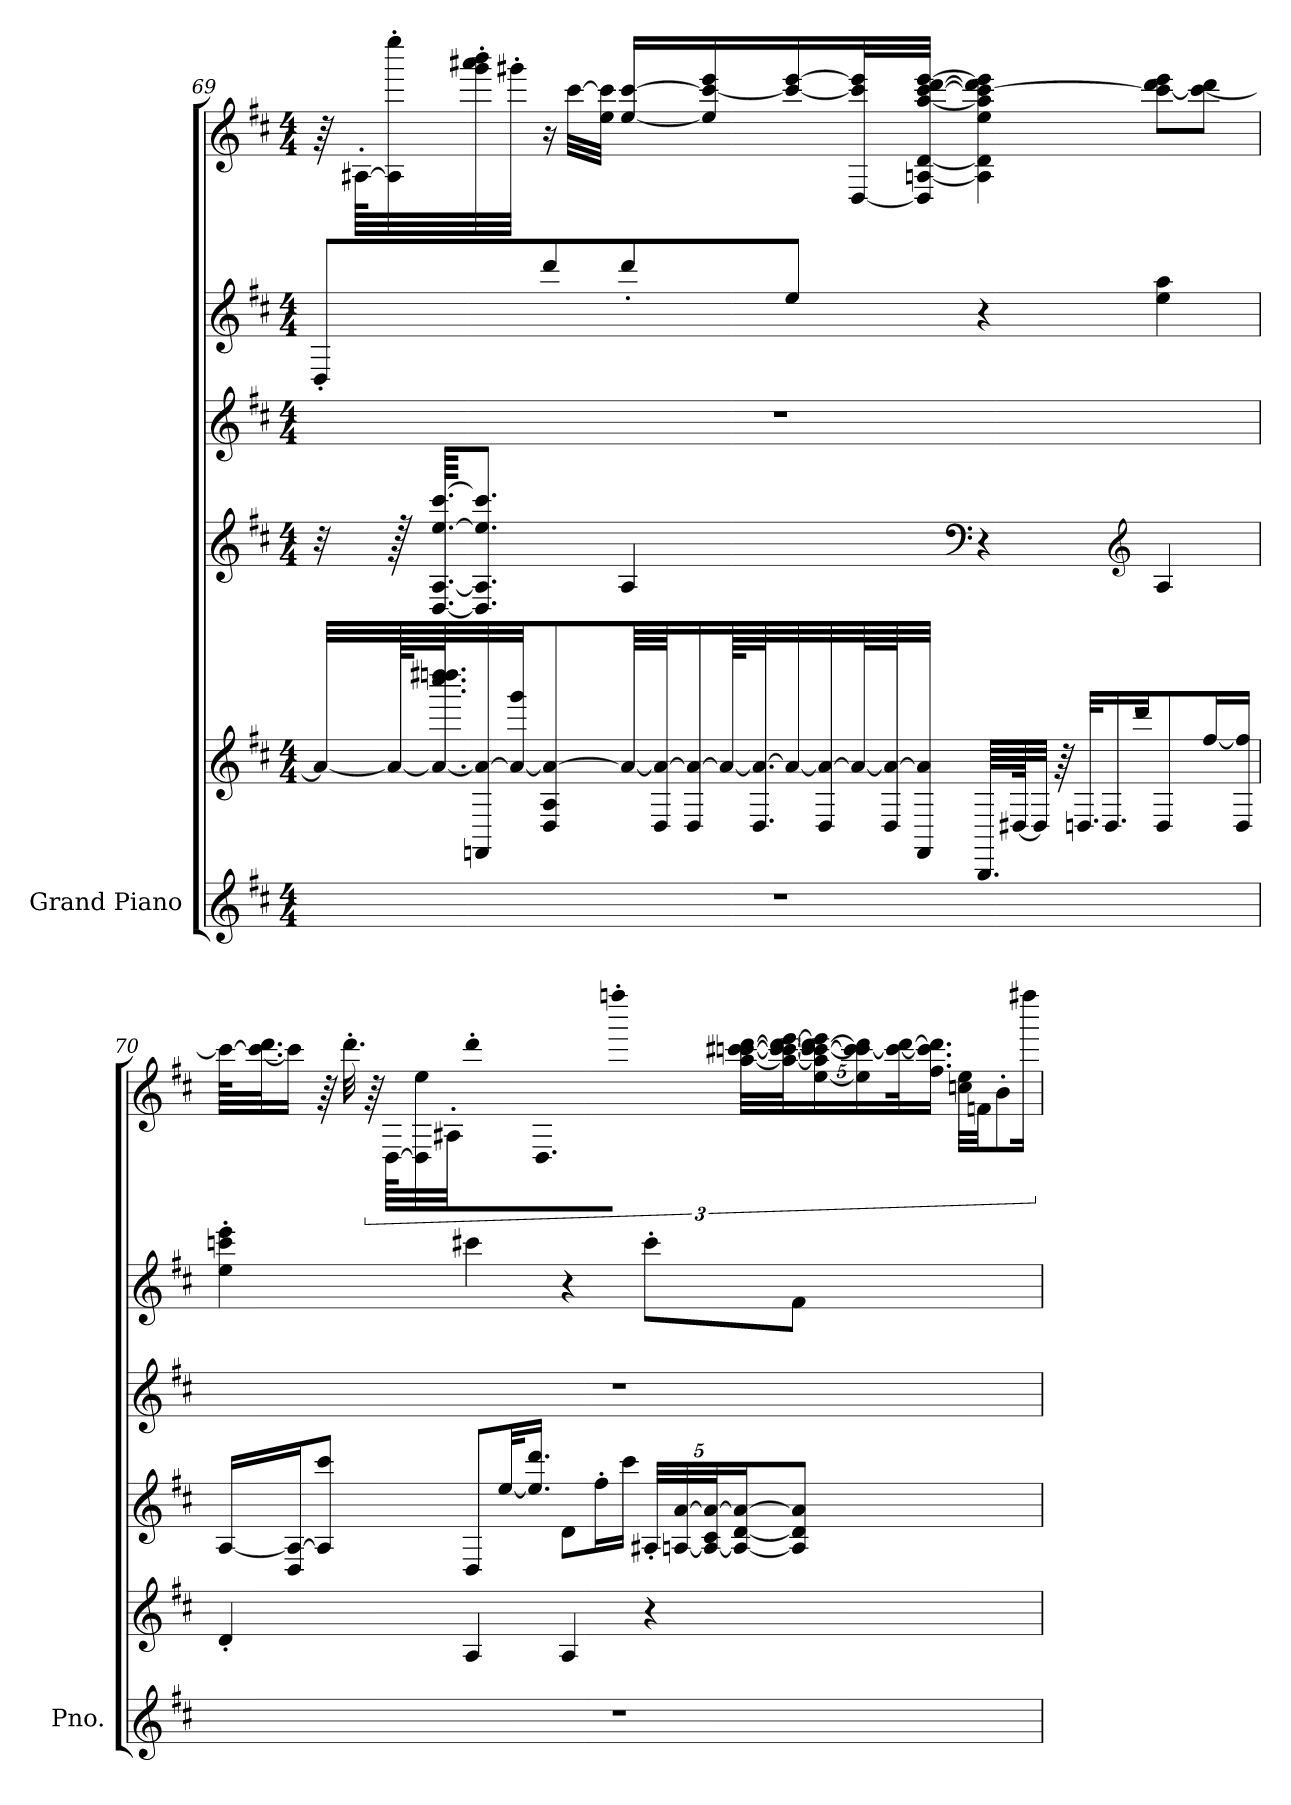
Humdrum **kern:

**kern	**kern	**kern	**kern	**kern	**kern
*part1	*part1	*part1	*part1	*part1	*part1
*staff6	*staff5	*staff4	*staff3	*staff2	*staff1
*I"Grand Piano	*	*	*	*	*
*I'Pno.	*	*	*	*	*
!!LO:LB:g=z
*clefG2	*clefG2	*clefG2	*clefG2	*clefG2	*clefG2
*k[f#c#]	*k[f#c#]	*k[f#c#]	*k[f#c#]	*k[f#c#]	*k[f#c#]
*M4/4	*M4/4	*M4/4	*M4/4	*M4/4	*M4/4
=69	=69	=69	=69	=69	=69
1r	32a/LLL_	32r	1r	8D'/L	64r
.	.	.	.	.	[64A#X'\KLLL
.	128a/KL_	128r	.	.	32A#\]' 32eeee\'
.	64.a/_ 64.cccc#/ 64.ddddn/ 64.dddd#X/J	[64.D/ [64.A/ [64.ee/ [64.ccc#/KKKL	.	.	.
.	32FFn/ 32a/_	8.D/] 8.A/] 8.ee/] 8.ccc#/]J	.	.	32ggg\' 32aaa#X\' 32bbb\'
.	32a/_ 32ggg/JJ	.	.	.	32ggg#X'\JJJ
.	8D/ 8A/ 8a/_	.	.	8ddd/	16r
.	.	.	.	.	[32ccc#\LLL
.	.	.	.	.	32ee\ 32ccc#\]JJJ
.	64a/LLL_	4A/	.	8ddd'/	[16ee/ [16ccc#/LL
.	64D/ 64a/_JJ	.	.	.	.
.	16D/ 16a/_	.	.	.	.
.	.	.	.	.	16ee/] 16ccc#/_ 16eee/
.	128a/KLL_	.	.	.	.
.	64.D/ 64.a/_J	.	.	.	.
.	32a/_	.	.	8ee/J	16ccc#/_ [16eee/
.	32D/ 32a/_	.	.	.	.
.	64a/L_	.	.	.	[32D/ 32ccc#/] 32eee/]L
.	64D/ 64a/_J	.	.	.	.
.	32FF/ 32a/]JJJ	.	.	.	32D/] [32An/ [32d/ [32aa/ [32ccc#/ [32ddd/ [32eee/JJJ
*	*	*clefF4	*	*	*
.	64.BBB/LLLL	4r	.	4r	4A\] 4d\] 4ee\ 4aa\] 4ccc#\_ 4ddd\] 4eee\]
.	[128D#X/JK	.	.	.	.
.	32D#/JJJ]	.	.	.	.
.	64r	.	.	.	.
.	32.Dn/KLL	.	.	.	.
.	16.D/	.	.	.	.
*	*	*clefG2	*	*	*
.	32ddd/JK	.	.	.	.
.	8D/	4A/	.	4ee\ 4aa\	8ccc#\_ 8ddd\ 8eee\L
.	[16ff#/L	.	.	.	8ccc#\_ 8ddd\J
.	16D/ 16ff#/]JJ	.	.	.	.
=70	=70	=70	=70	=70	=70
1r	4d'/	[16A/LL	1r	4ee\' 4cccn\' 4eee\'	64ccc#\KLLL_
.	.	.	.	.	32.ccc#\_ 32.ddd\J
.	.	16D/ 16A/_J	.	.	16ccc#\JJ]
.	.	8A/] 8ccc#/J	.	.	64r
.	.	.	.	.	32.ddd'\
.	.	.	.	.	96r
.	.	.	.	.	[96D\KLLL
.	.	.	.	.	48D\] 48ee\
.	.	.	.	.	48A#X'\JJ
.	4A/	8D/L	.	4ccc#X\	8ddd'\
.	.	[32ee/KL	.	.	16.D\L
.	.	16.ee/] 16.ddd/JJ	.	.	.
.	.	.	.	.	32ffffn'\JJk
*	*	*	*	*	*Xbrackettup
.	4A/	8d\L	.	4r	[40aa\ [40cccn\ [40ccc#X\ [40ddd\LLL
.	.	.	.	.	40aa\_ 40ccc\_ 40ccc#\_ 40ddd\_ [40eee\J
.	.	.	.	.	[20ee\ 20aa\] 20ccc\_ 20ccc#\_ 20ddd\_ 20eee\]
.	.	.	.	.	20ee\] 20ccc\_ 20ccc#\] 20ddd\]
.	.	16ff#'\L	.	.	.
.	.	.	.	.	40ccc\_ [40ddd\K
.	.	.	.	.	20.ff#\ 20.ccc\] 20.ddd\]JJ
.	.	16ccc#\JJ	.	.	.
.	4r	40A#X'/LLL	.	8ccc#'\L	32ccn\ 32ee\LLL
.	.	[40An/ [40a/	.	.	.
.	.	.	.	.	32fn\JJ
.	.	40A/_ 40c#/ 40a/_J	.	.	.
.	.	.	.	.	8b'\
.	.	20A/_ [20d/ 20a/_J	.	.	.
.	.	8A/] 8d/] 8a/]J	.	8f#\J	.
.	.	.	.	.	16ffff#X\Jk
=	=	=	=	=	=
*-	*-	*-	*-	*-	*-
